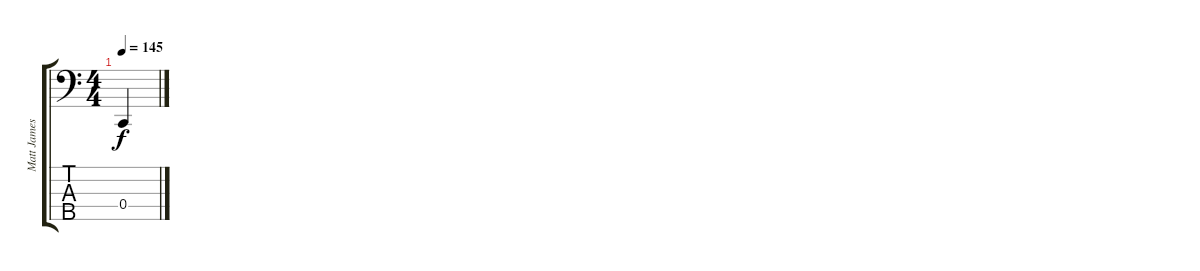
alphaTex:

\track ("Matt James" "Matt James") {instrument slapbass1}
\staff {score tabs}
\tuning (F2 C2 G1 C1 A0) {hide}
\ts (4 4)
\tempo 145
\clef f4
\ks c
0.4.4{dy f}
